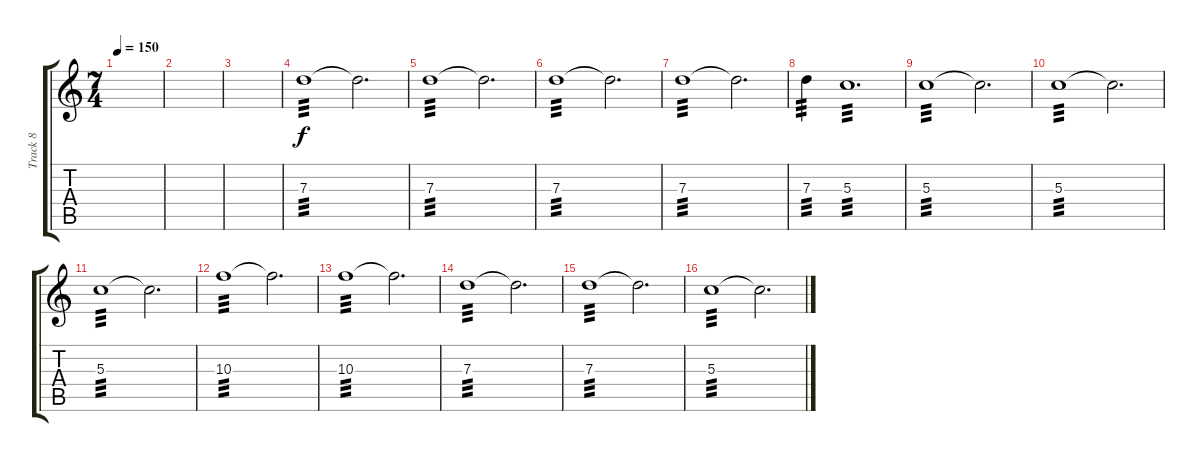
\track ("Track 8" "Track 8") {instrument distortionguitar}
\staff {score tabs}
\tuning (E4 B3 G3 D3 A2 E2) {hide}
\ts (7 4)
\tempo 150
\clef g2
\ks c
|
|
|
7.3.1{tp 3} 7.3{t}.2{d} |
7.3.1{tp 3} 7.3{t}.2{d} |
7.3.1{tp 3} 7.3{t}.2{d} |
7.3.1{tp 3} 7.3{t}.2{d} |
7.3.4{tp 3} 5.3.1{d tp 3} |
5.3.1{tp 3} 5.3{t}.2{d} |
5.3.1{tp 3} 5.3{t}.2{d} |
5.3.1{tp 3} 5.3{t}.2{d} |
10.3.1{tp 3} 10.3{t}.2{d} |
10.3.1{tp 3} 10.3{t}.2{d} |
7.3.1{tp 3} 7.3{t}.2{d} |
7.3.1{tp 3} 7.3{t}.2{d} |
5.3.1{tp 3} 5.3{t}.2{d}
